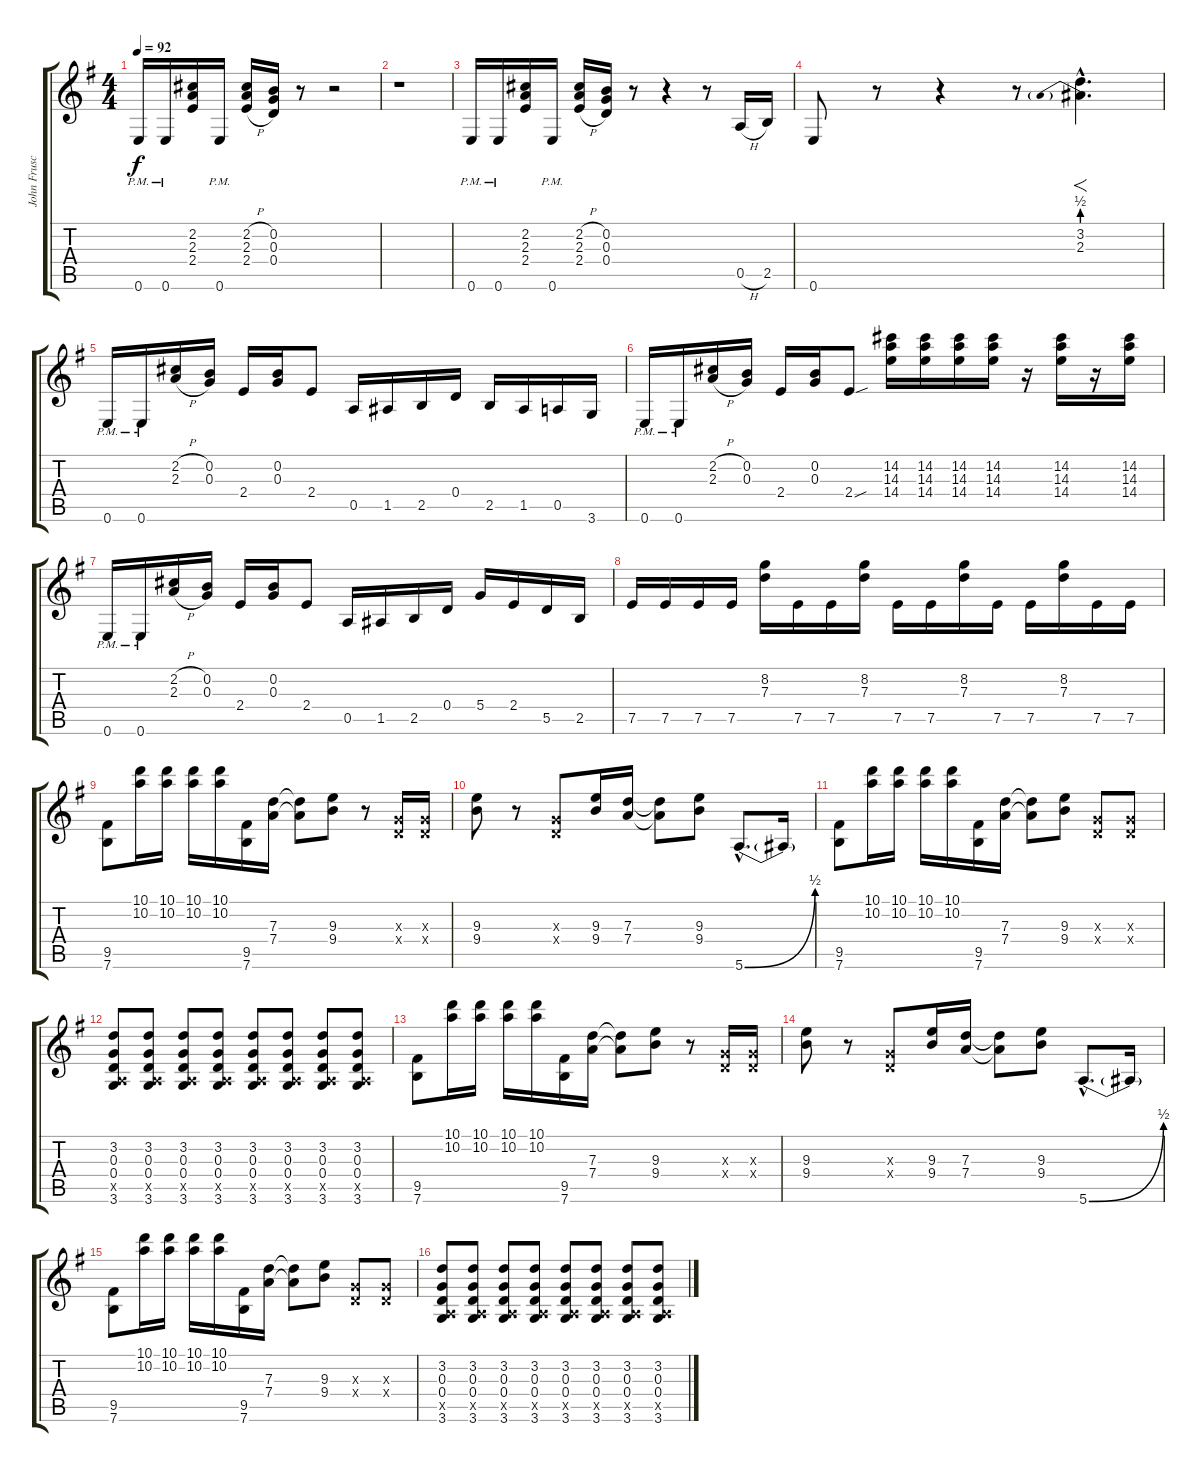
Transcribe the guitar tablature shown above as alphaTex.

\track ("John Frusciante (Gtr 2)" "John Frusc") {instrument distortionguitar}
\staff {score tabs}
\tuning (E4 B3 G3 D3 A2 E2) {hide}
\ts (4 4)
\tempo 92
\clef g2
\ks eminor
0.6{pm}.16{dy f} 0.6{pm}.16 (2.2 2.3 2.4).16 0.6{pm}.16 (2.2{h} 2.3{h} 2.4{h}).16 (0.2 0.3 0.4).16 r.8 r.2 |
r.1 |
0.6{pm}.16 0.6{pm}.16 (2.2 2.3 2.4).16 0.6{pm}.16 (2.2{h} 2.3{h} 2.4{h}).16 (0.2 0.3 0.4).16 r.8 r.4 r.8 0.5{h}.16 2.5.16 |
0.6.8 r.8 r.4 r.8 (3.2{hac} 2.3{be (prebend 0 2 60 2) hac}).4{f d} |
0.6{pm}.16 0.6{pm}.16 (2.2{h} 2.3{h}).16 (0.2 0.3).16 2.4.16 (0.2 0.3).16 2.4.8 0.5.16 1.5.16 2.5.16 0.4.16 2.5.16 1.5.16 0.5.16 3.6.16 |
0.6{pm}.16 0.6{pm}.16 (2.2{h} 2.3{h}).16 (0.2 0.3).16 2.4.16 (0.2 0.3).16 2.4{sou}.8 (14.2 14.3 14.4).16 (14.2 14.3 14.4).16 (14.2 14.3 14.4).16 (14.2 14.3 14.4).16 r.16 (14.2 14.3 14.4).16 r.16 (14.2 14.3 14.4).16 |
0.6{pm}.16 0.6{pm}.16 (2.2{h} 2.3{h}).16 (0.2 0.3).16 2.4.16 (0.2 0.3).16 2.4.8 0.5.16 1.5.16 2.5.16 0.4.16 5.4.16 2.4.16 5.5.16 2.5.16 |
7.5.16 7.5.16 7.5.16 7.5.16 (8.2 7.3).16 7.5.16 7.5.16 (8.2 7.3).16 7.5.16 7.5.16 (8.2 7.3).16 7.5.16 7.5.16 (8.2 7.3).16 7.5.16 7.5.16 |
(9.5 7.6).8 (10.1 10.2).16 (10.1 10.2).16 (10.1 10.2).16 (10.1 10.2).16 (9.5 7.6).16 (7.3 7.4).16 (7.3{t} 7.4{t}).8 (9.3 9.4).8 r.8 (0.3{x} 0.4{x}).16 (0.3{x} 0.4{x}).16 |
(9.3 9.4).8 r.8 (0.3{x} 0.4{x}).8 (9.3 9.4).16 (7.3 7.4).16 (7.3{t} 7.4{t}).8 (9.3 9.4).8 5.6{be (bend 0 0 60 2) hac}.8{d} 5.6{t}.16 |
(9.5 7.6).8 (10.1 10.2).16 (10.1 10.2).16 (10.1 10.2).16 (10.1 10.2).16 (9.5 7.6).16 (7.3 7.4).16 (7.3{t} 7.4{t}).8 (9.3 9.4).8 (0.3{x} 0.4{x}).8 (0.3{x} 0.4{x}).8 |
(3.2 0.3 0.4 0.5{x} 3.6).8 (3.2 0.3 0.4 0.5{x} 3.6).8 (3.2 0.3 0.4 0.5{x} 3.6).8 (3.2 0.3 0.4 0.5{x} 3.6).8 (3.2 0.3 0.4 0.5{x} 3.6).8 (3.2 0.3 0.4 0.5{x} 3.6).8 (3.2 0.3 0.4 0.5{x} 3.6).8 (3.2 0.3 0.4 0.5{x} 3.6).8 |
(9.5 7.6).8 (10.1 10.2).16 (10.1 10.2).16 (10.1 10.2).16 (10.1 10.2).16 (9.5 7.6).16 (7.3 7.4).16 (7.3{t} 7.4{t}).8 (9.3 9.4).8 r.8 (0.3{x} 0.4{x}).16 (0.3{x} 0.4{x}).16 |
(9.3 9.4).8 r.8 (0.3{x} 0.4{x}).8 (9.3 9.4).16 (7.3 7.4).16 (7.3{t} 7.4{t}).8 (9.3 9.4).8 5.6{be (bend 0 0 60 2) hac}.8{d} 5.6{t}.16 |
(9.5 7.6).8 (10.1 10.2).16 (10.1 10.2).16 (10.1 10.2).16 (10.1 10.2).16 (9.5 7.6).16 (7.3 7.4).16 (7.3{t} 7.4{t}).8 (9.3 9.4).8 (0.3{x} 0.4{x}).8 (0.3{x} 0.4{x}).8 |
(3.2 0.3 0.4 0.5{x} 3.6).8 (3.2 0.3 0.4 0.5{x} 3.6).8 (3.2 0.3 0.4 0.5{x} 3.6).8 (3.2 0.3 0.4 0.5{x} 3.6).8 (3.2 0.3 0.4 0.5{x} 3.6).8 (3.2 0.3 0.4 0.5{x} 3.6).8 (3.2 0.3 0.4 0.5{x} 3.6).8 (3.2 0.3 0.4 0.5{x} 3.6).8
